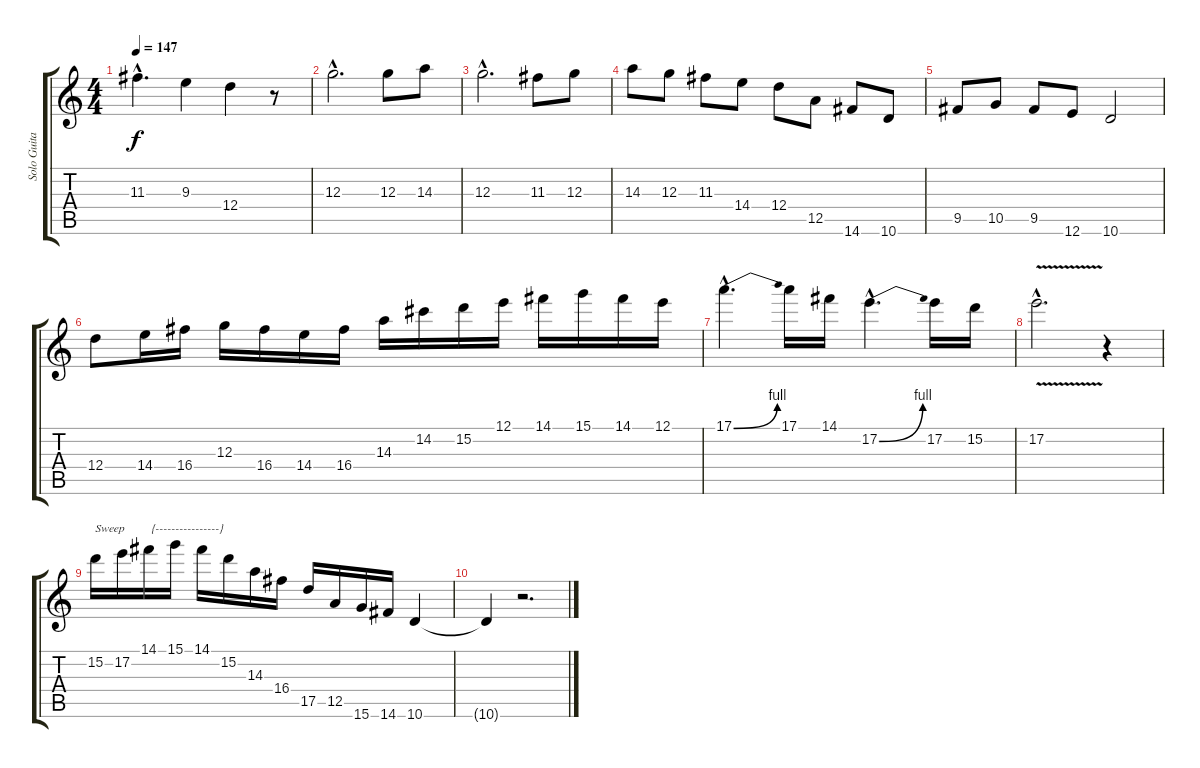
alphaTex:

\track ("Solo Guitar" "Solo Guita") {instrument overdrivenguitar}
\staff {score tabs}
\tuning (E4 B3 G3 D3 A2 E2) {hide}
\ts (4 4)
\tempo 147
\clef g2
\ks c
11.3{hac}.4{d dy f} 9.3.4 12.4.4 r.8 |
12.3{hac}.2{d} 12.3.8 14.3.8 |
12.3{hac}.2{d} 11.3.8 12.3.8 |
14.3.8 12.3.8 11.3.8 14.4.8 12.4.8 12.5.8 14.6.8 10.6.8 |
9.5.8 10.5.8 9.5.8 12.6.8 10.6.2 |
12.4.8 14.4.16 16.4.16 12.3.16 16.4.16 14.4.16 16.4.16 14.3.16 14.2.16 15.2.16 12.1.16 14.1.16 15.1.16 14.1.16 12.1.16 |
17.1{be (bend 0 0 60 4) hac}.4{d} 17.1.16 14.1.16 17.2{be (bend 0 0 60 4) hac}.4{d} 17.2.16 15.2.16 |
17.2{v hac}.2{d} r.4 |
15.2.16{txt "Sweep         {----------------}"} 17.2.16 14.1.16 15.1.16 14.1.16 15.2.16 14.3.16 16.4.16 17.5.16 12.5.16 15.6.16 14.6.16 10.6.4 |
10.6{t}.4 r.2{d}
